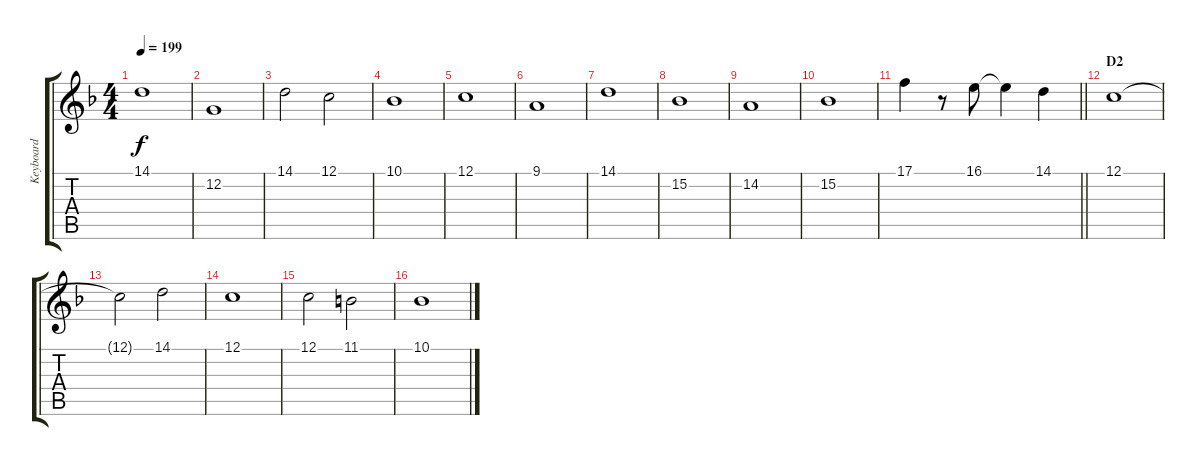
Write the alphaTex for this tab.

\track ("Keyboard" "Keyboard") {instrument synthstrings1}
\staff {score tabs}
\tuning (C4 G3 Eb3 Bb2 F2 C2) {hide}
\ts (4 4)
\tempo 199
\clef g2
\ks f
14.1.1{dy f} |
12.2.1 |
14.1.2 12.1.2 |
10.1.1 |
12.1.1 |
9.1.1 |
14.1.1 |
15.2.1 |
14.2.1 |
15.2.1 |
\barLineRight lightlight
17.1.4 r.8 16.1.8 16.1{t}.4 14.1.4 |
\section ("" "D2")
12.1.1 |
12.1{t}.2 14.1.2 |
12.1.1 |
12.1.2 11.1.2 |
10.1.1
